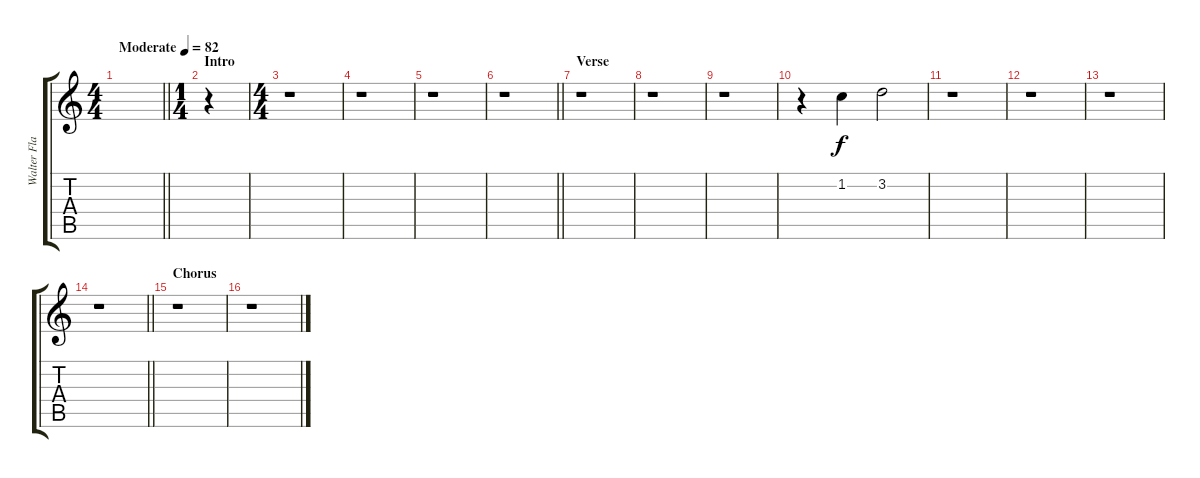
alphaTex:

\track ("Walter Flakus (Rhythm Guitar)" "Walter Fla") {instrument acousticguitarsteel}
\staff {score tabs}
\tuning (E4 B3 G3 D3 A2 D2) {hide}
\ts (4 4)
\tempo (82 "Moderate")
\clef g2
\barLineRight lightlight
\ks c
|
\ts (1 4)
\section ("" "Intro")
r.4 |
\ts (4 4)
r.1 |
r.1 |
r.1 |
\barLineRight lightlight
r.1 |
\section ("" "Verse")
r.1 |
r.1 |
r.1 |
r.4 1.2.4{volume 13 instrument acousticguitarsteel} 3.2.2 |
r.1 |
r.1 |
r.1 |
\barLineRight lightlight
r.1 |
\section ("" "Chorus")
r.1 |
r.1
